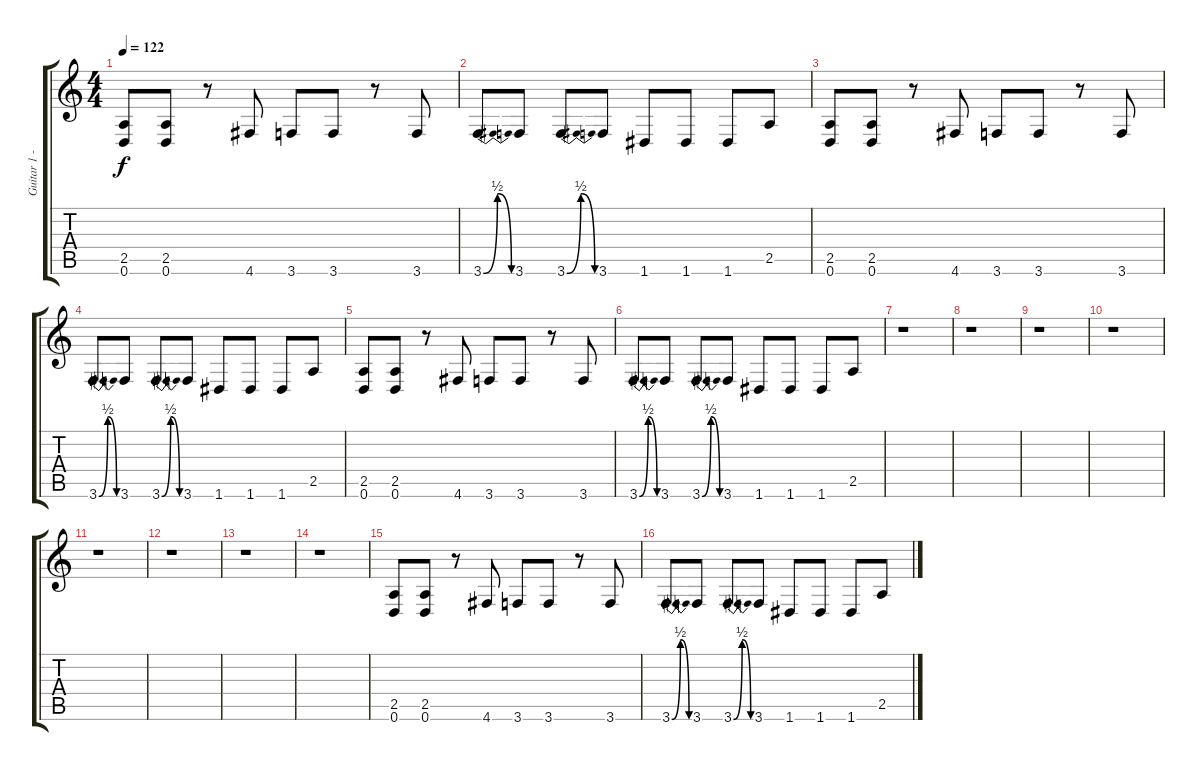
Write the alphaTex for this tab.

\track ("Guitar 1 - Rhythm" "Guitar 1 -") {instrument distortionguitar}
\staff {score tabs}
\tuning (D4 A3 F3 C3 G2 D2) {hide}
\ts (4 4)
\tempo 122
\clef g2
\ks c
(2.5 0.6).8{dy f} (2.5 0.6).8 r.8 4.6.8 3.6.8 3.6.8 r.8 3.6.8 |
3.6{be (bendrelease 0 0 5 2 5 2 60 0)}.8 3.6.8 3.6{be (bendrelease 0 0 5 2 5 2 60 0)}.8 3.6.8 1.6.8 1.6.8 1.6.8 2.5.8 |
(2.5 0.6).8 (2.5 0.6).8 r.8 4.6.8 3.6.8 3.6.8 r.8 3.6.8 |
3.6{be (bendrelease 0 0 5 2 5 2 60 0)}.8 3.6.8 3.6{be (bendrelease 0 0 5 2 5 2 60 0)}.8 3.6.8 1.6.8 1.6.8 1.6.8 2.5.8 |
(2.5 0.6).8 (2.5 0.6).8 r.8 4.6.8 3.6.8 3.6.8 r.8 3.6.8 |
3.6{be (bendrelease 0 0 5 2 5 2 60 0)}.8 3.6.8 3.6{be (bendrelease 0 0 5 2 5 2 60 0)}.8 3.6.8 1.6.8 1.6.8 1.6.8 2.5.8 |
r.1 |
r.1 |
r.1 |
r.1 |
r.1 |
r.1 |
r.1 |
r.1 |
(2.5 0.6).8 (2.5 0.6).8 r.8 4.6.8 3.6.8 3.6.8 r.8 3.6.8 |
3.6{be (bendrelease 0 0 5 2 5 2 60 0)}.8 3.6.8 3.6{be (bendrelease 0 0 5 2 5 2 60 0)}.8 3.6.8 1.6.8 1.6.8 1.6.8 2.5.8
